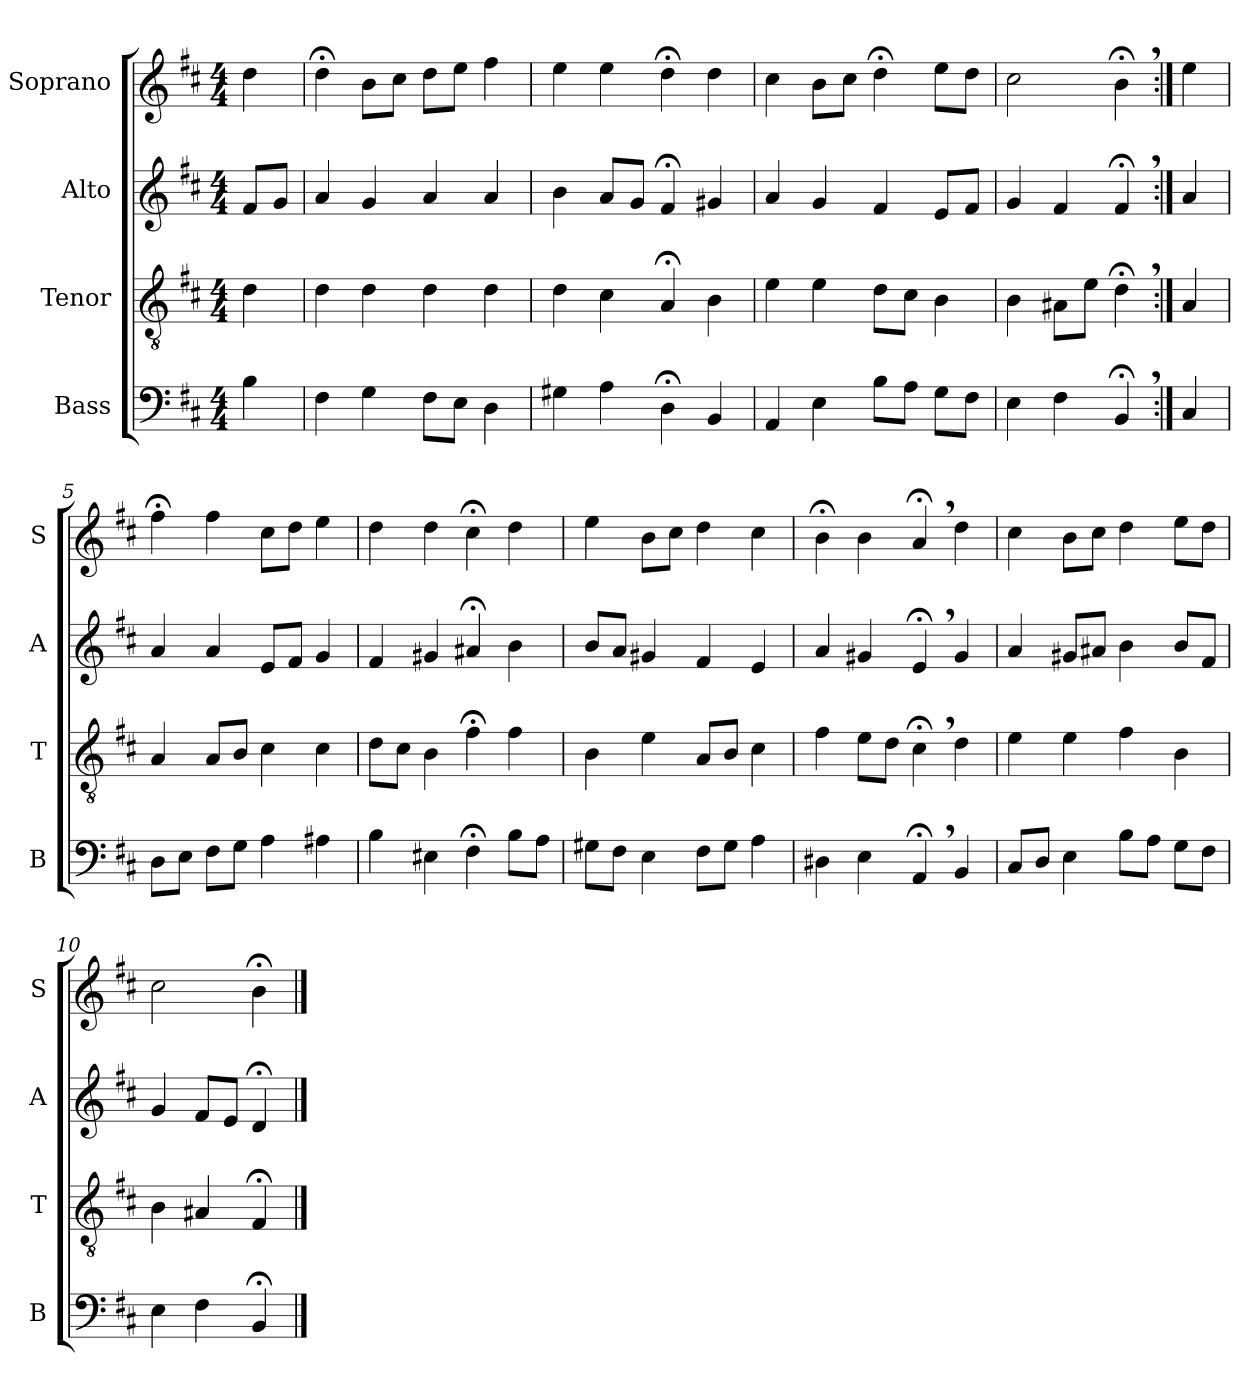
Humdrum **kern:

**kern	**kern	**kern	**kern
*part4	*part3	*part2	*part1
*staff4	*staff3	*staff2	*staff1
*I"Bass	*I"Tenor	*I"Alto	*I"Soprano
*I'B	*I'T	*I'A	*I'S
*clefF4	*clefGv2	*clefG2	*clefG2
*k[f#c#]	*k[f#c#]	*k[f#c#]	*k[f#c#]
*M4/4	*M4/4	*M4/4	*M4/4
=	=	=	=
4B\	4d\	8f#/L	4dd\
.	.	8g/J	.
=1	=1	=1	=1
4F#\	4d\	4a/	4dd;<\
4G\	4d\	4g/	8b\L
.	.	.	8cc#\J
8F#\L	4d\	4a/	8dd\L
8E\J	.	.	8ee\J
4D\	4d\	4a/	4ff#:\
=2	=2	=2	=2
4G#X\	4d\	4b\	4ee\
4A\	4c#\	8a/L	4ee\
.	.	8g/J	.
4D;<\	4A;</	4f#;</	4dd;<\
4BB/	4B\	4g#X/	4dd\
=3	=3	=3	=3
4AA/	4e\	4a/	4cc#\
4E\	4e\	4g/	8b\L
.	.	.	8cc#\J
8B\L	8d\L	4f#/	4dd;<\
8A\J	8c#\J	.	.
8G\L	4B\	8e/L	8ee\L
8F#\J	.	8f#/J	8dd\J
=4	=4	=4	=4
4E\	4B\	4g/	2cc#\
4F#\	8A#X\L	4f#/	.
.	8e\J	.	.
4BB;<,/	4d;<,\	4f#;<,/	4b;<,\
=4b:|!	=4b:|!	=4b:|!	=4b:|!
4C#/	4A/	4a/	4ee\
=5	=5	=5	=5
8D\L	4A/	4a/	4ff#;<\
8E\J	.	.	.
8F#\L	8A/L	4a/	4ff#\
8G\J	8B/J	.	.
4A\	4c#\	8e/L	8cc#\L
.	.	8f#/J	8dd\J
4A#X\	4c#\	4g/	4ee\
=6	=6	=6	=6
4B\	8d\L	4f#/	4dd:\
.	8c#\J	.	.
4E#X\	4B\	4g#X/	4dd\
4F#;<\	4f#;<\	4a#X;</	4cc#;<\
8B\L	4f#\	4b\	4dd\
8A\J	.	.	.
=7	=7	=7	=7
8G#X\L	4B\	8b/L	4ee\
8F#\J	.	8a/J	.
4E\	4e\	4g#X/	8b\L
.	.	.	8cc#\J
8F#\L	8A/L	4f#/	4dd\
8G#\J	8B/J	.	.
4A\	4c#\	4e/	4cc#\
=8	=8	=8	=8
4D#X\	4f#\	4a/	4b;<\
4E\	8e\L	4g#X/	4b\
.	8d\J	.	.
4AA;<,/	4c#;<,\	4e;<,/	4a;<,/
4BB/	4d\	4g#/	4dd\
=9	=9	=9	=9
8C#/L	4e\	4a/	4cc#\
8D/J	.	.	.
4E\	4e\	8g#X/L	8b\L
.	.	8a#X/J	8cc#\J
8B\L	4f#\	4b\	4dd\
8A\J	.	.	.
8G\L	4B\	8b/L	8ee\L
8F#\J	.	8f#/J	8dd\J
=10	=10	=10	=10
4E\	4B\	4g/	2cc#\
4F#\	4A#X/	8f#/L	.
.	.	8e/J	.
4BB;</	4F#;</	4d;</	4b;<\
==	==	==	==
*-	*-	*-	*-
